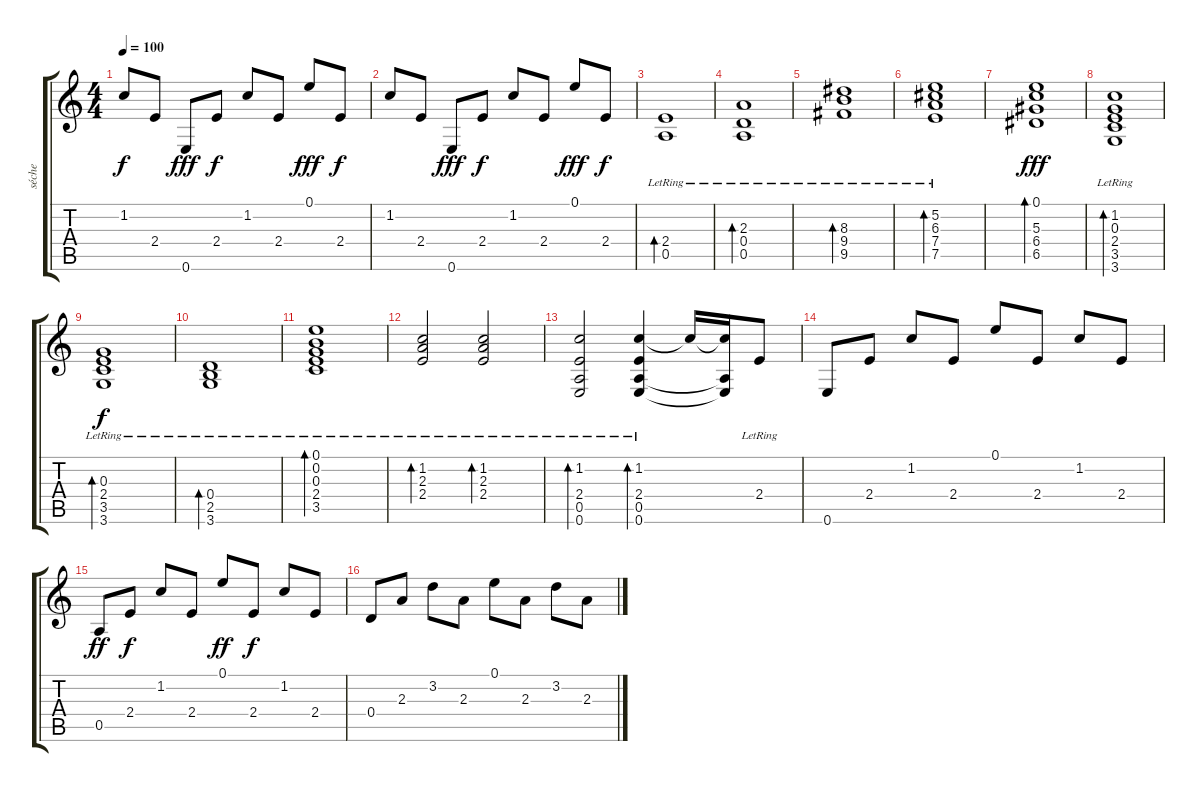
\track ("séche" "séche") {instrument acousticguitarnylon}
\staff {score tabs}
\tuning (E4 B3 G3 D3 A2 E2) {hide}
\ts (4 4)
\tempo 100
\clef g2
\ks c
1.2.8{dy f} 2.4.8 0.6.8{dy fff} 2.4.8{dy f} 1.2.8 2.4.8 0.1.8{dy fff} 2.4.8{dy f} |
1.2.8 2.4.8 0.6.8{dy fff} 2.4.8{dy f} 1.2.8 2.4.8 0.1.8{dy fff} 2.4.8{dy f} |
(2.4{lr} 0.5{lr}).1{bd 120} |
(2.3{lr} 0.4{lr} 0.5{lr}).1{bd 120} |
(8.3 9.4{lr} 9.5{lr}).1{bd 120} |
(5.2 6.3{lr} 7.4{lr} 7.5{lr}).1{bd 120} |
(0.1 5.3 6.4 6.5).1{bd 120 dy fff} |
(1.2 0.3 2.4{lr} 3.5{lr} 3.6).1{bd 120} |
(0.3 2.4{lr} 3.5{lr} 3.6).1{bd 120 dy f} |
(0.4{lr} 2.5{lr} 3.6).1{bd 120} |
(0.1 0.2 0.3 2.4{lr} 3.5).1{bd 120} |
(1.2 2.3{lr} 2.4{lr}).2{bd 120} (1.2 2.3{lr} 2.4{lr}).2{bd 120} |
(1.2{lr} 2.4{lr} 0.5{lr} 0.6{lr}).2{bd 60} (1.2{lr} 2.4{lr} 0.5{lr} 0.6{lr}).4{bd 60} 1.2{t}.16 (1.2{t} 0.5{t} 0.6{t}).16 2.4{lr}.8 |
0.6.8 2.4.8 1.2.8 2.4.8 0.1.8 2.4.8 1.2.8 2.4.8 |
0.5.8{dy ff} 2.4.8{dy f} 1.2.8 2.4.8 0.1.8{dy ff} 2.4.8{dy f} 1.2.8 2.4.8 |
0.4.8 2.3.8 3.2.8 2.3.8 0.1.8 2.3.8 3.2.8 2.3.8
